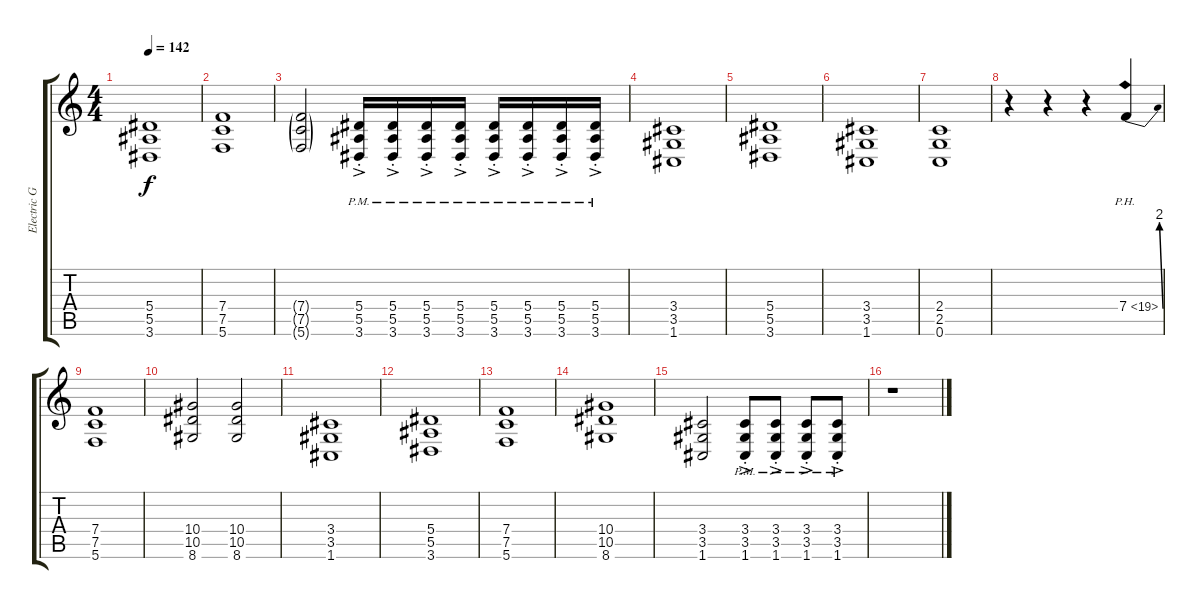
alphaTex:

\track ("Electric Guitar 1" "Electric G") {instrument distortionguitar}
\staff {score tabs}
\tuning (C4 G3 Eb3 Bb2 F2 C2) {hide}
\ts (4 4)
\tempo 142
\clef g2
\ks c
(5.4 5.5 3.6).1{dy f} |
(7.4 7.5 5.6).1 |
(7.4{g} 7.5{g} 5.6{g}).2 (5.4{ac pm st} 5.5{ac pm st} 3.6{ac pm st}).16 (5.4{ac pm st} 5.5{ac pm st} 3.6{ac pm st}).16 (5.4{ac pm st} 5.5{ac pm st} 3.6{ac pm st}).16 (5.4{ac pm st} 5.5{ac pm st} 3.6{ac pm st}).16 (5.4{ac pm st} 5.5{ac pm st} 3.6{ac pm st}).16 (5.4{ac pm st} 5.5{ac pm st} 3.6{ac pm st}).16 (5.4{ac pm st} 5.5{ac pm st} 3.6{ac pm st}).16 (5.4{ac pm st} 5.5{ac pm st} 3.6{ac pm st}).16 |
(3.4 3.5 1.6).1 |
(5.4 5.5 3.6).1 |
(3.4 3.5 1.6).1 |
(2.4 2.5 0.6).1 |
r.4 r.4 r.4 7.4{be (bend 0 0 60 8) ph 12}.4 |
(7.4 7.5 5.6).1 |
(10.4 10.5 8.6).2 (10.4 10.5 8.6).2 |
(3.4 3.5 1.6).1 |
(5.4 5.5 3.6).1 |
(7.4 7.5 5.6).1 |
(10.4 10.5 8.6).1 |
(3.4 3.5 1.6).2 (3.4{ac pm st} 3.5{ac pm st} 1.6{ac pm st}).8 (3.4{ac pm st} 3.5{ac pm st} 1.6{ac pm st}).8 (3.4{ac pm st} 3.5{ac pm st} 1.6{ac pm st}).8 (3.4{ac pm st} 3.5{ac pm st} 1.6{ac pm st}).8 |
r.1
